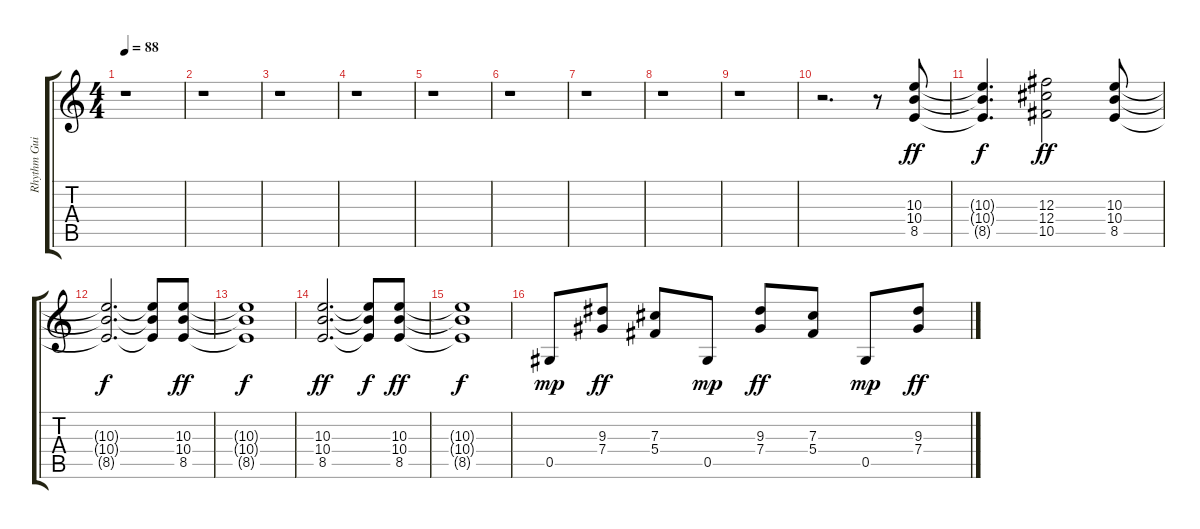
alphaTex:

\track ("Rhythm Guitar" "Rhythm Gui") {instrument overdrivenguitar}
\staff {score tabs}
\tuning (Eb4 Bb3 Gb3 Db3 Ab2 Eb2) {hide}
\ts (4 4)
\tempo 88
\clef g2
\ks c
r.1{dy ff} |
r.1 |
r.1 |
r.1 |
r.1 |
r.1 |
r.1 |
r.1 |
r.1 |
r.2{d} r.8 (10.3 10.4 8.5).8 |
(10.3{t} 10.4{t} 8.5{t}).4{d dy f} (12.3 12.4 10.5).2{dy ff} (10.3 10.4 8.5).8 |
(10.3{t} 10.4{t} 8.5{t}).2{d dy f} (10.3{t} 10.4{t} 8.5{t}).8 (10.3 10.4 8.5).8{dy ff} |
(10.3{t} 10.4{t} 8.5{t}).1{dy f} |
(10.3 10.4 8.5).2{d dy ff} (10.3{t} 10.4{t} 8.5{t}).8{dy f} (10.3 10.4 8.5).8{dy ff} |
(10.3{t} 10.4{t} 8.5{t}).1{dy f} |
0.5.8{dy mp} (9.3 7.4).8{dy ff} (7.3 5.4).8 0.5.8{dy mp} (9.3 7.4).8{dy ff} (7.3 5.4).8 0.5.8{dy mp} (9.3 7.4).8{dy ff}
